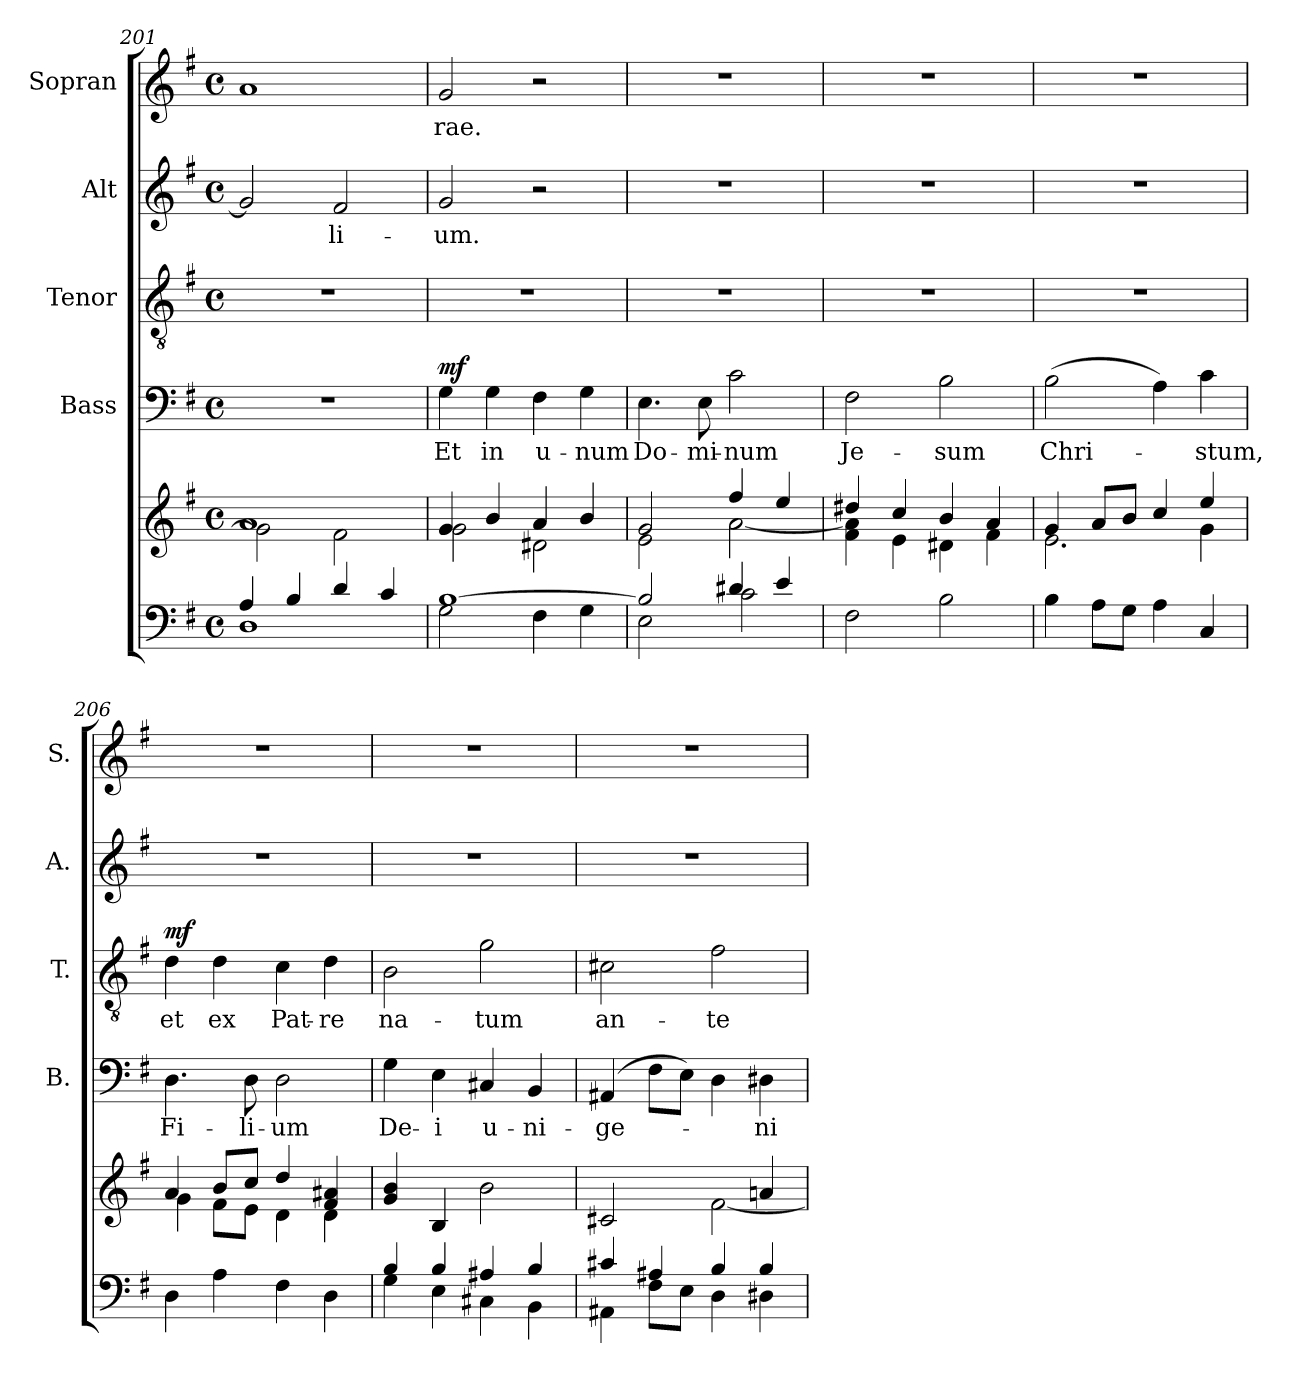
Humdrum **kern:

**kern	**kern	**kern	**text	**dynam	**kern	**text	**dynam	**kern	**text	**kern	**text
*part5	*part5	*part4	*part4	*part4	*part3	*part3	*part3	*part2	*part2	*part1	*part1
*staff6	*staff5	*staff4	*staff4	*staff4	*staff3	*staff3	*staff3	*staff2	*staff2	*staff1	*staff1
*	*	*I"Bass	*	*	*I"Tenor	*	*	*I"Alt	*	*I"Sopran	*
*	*	*I'B.	*	*	*I'T.	*	*	*I'A.	*	*I'S.	*
!!LO:PB:g=z
*clefF4	*clefG2	*clefF4	*	*	*clefGv2	*	*	*clefG2	*	*clefG2	*
*k[f#]	*k[f#]	*k[f#]	*	*	*k[f#]	*	*	*k[f#]	*	*k[f#]	*
*G:	*G:	*G:	*	*	*G:	*	*	*G:	*	*G:	*
*M4/4	*M4/4	*M4/4	*	*	*M4/4	*	*	*M4/4	*	*M4/4	*
*met(c)	*met(c)	*met(c)	*	*	*met(c)	*	*	*met(c)	*	*met(c)	*
=201	=201	=201	=201	=201	=201	=201	=201	=201	=201	=201	=201
*^	*^	*	*	*	*	*	*	*	*	*	*
4A/	1D	1a	2g\]	1r	.	.	1r	.	.	2g/]	.	1a	.
4B/	.	.	.	.	.	.	.	.	.	.	.	.	.
!	!	!	!	!	!	!	!	!	!	!	!LO:LY:b	!	!
4d/	.	.	2f#\	.	.	.	.	.	.	2f#/	-li-	.	.
4c/	.	.	.	.	.	.	.	.	.	.	.	.	.
=202	=202	=202	=202	=202	=202	=202	=202	=202	=202	=202	=202	=202	=202
!	!	!	!	!	!LO:LY:b	!LO:DY:a	!	!	!	!	!LO:LY:b	!	!LO:LY:b
[>1B	2G\	4g/	2g\	4G\	Et	mf	1r	.	.	2g/	-um.	2g/	-rae.
!	!	!	!	!	!LO:LY:b	!	!	!	!	!	!	!	!
.	.	4b/	.	4G\	in	.	.	.	.	.	.	.	.
!	!	!	!	!	!LO:LY:b	!	!	!	!	!	!	!	!
.	4F#\	4a/	2d#X\	4F#\	u-	.	.	.	.	2r	.	2r	.
!	!	!	!	!	!LO:LY:b	!	!	!	!	!	!	!	!
.	4G\	4b/	.	4G\	-num	.	.	.	.	.	.	.	.
=203	=203	=203	=203	=203	=203	=203	=203	=203	=203	=203	=203	=203	=203
!	!	!	!	!	!LO:LY:b	!	!	!	!	!	!	!	!
2B/]	2E\	2g/	2e\	4.E\	Do-	.	1r	.	.	1r	.	1r	.
!	!	!	!	!	!LO:LY:b	!	!	!	!	!	!	!	!
.	.	.	.	8E\	-mi-	.	.	.	.	.	.	.	.
!	!	!	!	!	!LO:LY:b	!	!	!	!	!	!	!	!
4d#X/	2c\	4ff#/	[<2a\	2c\	-num	.	.	.	.	.	.	.	.
4e/	.	4ee/	.	.	.	.	.	.	.	.	.	.	.
*v	*v	*	*	*	*	*	*	*	*	*	*	*	*
=204	=204	=204	=204	=204	=204	=204	=204	=204	=204	=204	=204	=204
!	!	!	!	!LO:LY:b	!	!	!	!	!	!	!	!
2F#\	4dd#X/	4f#\ 4a\]	2F#\	Je-	.	1r	.	.	1r	.	1r	.
.	4cc/	4e\	.	.	.	.	.	.	.	.	.	.
!	!	!	!	!LO:LY:b	!	!	!	!	!	!	!	!
2B\	4b/	4d#X\	2B\	-sum	.	.	.	.	.	.	.	.
.	4a/	4f#\	.	.	.	.	.	.	.	.	.	.
=205	=205	=205	=205	=205	=205	=205	=205	=205	=205	=205	=205	=205
!	!	!	!	!LO:LY:b	!	!	!	!	!	!	!	!
4B\	4g/	2.e\	(>2B\	Chri-	.	1r	.	.	1r	.	1r	.
8A\L	8a/L	.	.	.	.	.	.	.	.	.	.	.
8G\J	8b/J	.	.	.	.	.	.	.	.	.	.	.
4A\	4cc/	.	4A\)	.	.	.	.	.	.	.	.	.
!	!	!	!	!LO:LY:b	!	!	!	!	!	!	!	!
4C/	4ee/	4g\	4c\	-stum,	.	.	.	.	.	.	.	.
=206	=206	=206	=206	=206	=206	=206	=206	=206	=206	=206	=206	=206
!	!	!	!	!LO:LY:b	!	!	!LO:LY:b	!LO:DY:a	!	!	!	!
4D\	4a/	4g\	4.D\	Fi-	.	4d\	et	mf	1r	.	1r	.
!	!	!	!	!	!	!	!LO:LY:b	!	!	!	!	!
4A\	8b/L	8f#\L	.	.	.	4d\	ex	.	.	.	.	.
!	!	!	!	!LO:LY:b	!	!	!	!	!	!	!	!
.	8cc/J	8e\J	8D\	-li-	.	.	.	.	.	.	.	.
!	!	!	!	!LO:LY:b	!	!	!LO:LY:b	!	!	!	!	!
4F#\	4dd/	4d\	2D\	-um	.	4c\	Pat-	.	.	.	.	.
!	!	!	!	!	!	!	!LO:LY:b	!	!	!	!	!
4D\	4f#/ 4a#X/	4d\	.	.	.	4d\	-re	.	.	.	.	.
!!LO:LB:g=z
=207	=207	=207	=207	=207	=207	=207	=207	=207	=207	=207	=207	=207
*^	*	*	*	*	*	*	*	*	*	*	*	*
!	!	!	!	!	!LO:LY:b	!	!	!LO:LY:b	!	!	!	!	!
*	*	*v	*v	*	*	*	*	*	*	*	*	*	*
4B/	4G\	4g/ 4b/	4G\	De-	.	2B\	na-	.	1r	.	1r	.
!	!	!	!	!LO:LY:b	!	!	!	!	!	!	!	!
4B/	4E\	4B/	4E\	-i	.	.	.	.	.	.	.	.
!	!	!	!	!LO:LY:b	!	!	!LO:LY:b	!	!	!	!	!
4A#X/	4C#X\	2b\	4C#X/	u-	.	2g\	-tum	.	.	.	.	.
!	!	!	!	!LO:LY:b	!	!	!	!	!	!	!	!
4B/	4BB\	.	4BB/	-ni-	.	.	.	.	.	.	.	.
=208	=208	=208	=208	=208	=208	=208	=208	=208	=208	=208	=208	=208
*	*	*^	*	*	*	*	*	*	*	*	*	*
!	!	!	!	!	!LO:LY:b	!	!	!LO:LY:b	!	!	!	!	!
4c#X/	4AA#X\	2c#X/	2ryy	(4AA#X/	-ge-	.	2c#X\	an-	.	1r	.	1r	.
4A#X/	8F#\L	.	.	8F#\L	.	.	.	.	.	.	.	.	.
.	8E\J	.	.	8E\J)	.	.	.	.	.	.	.	.	.
!	!	!	!	!	!	!	!	!LO:LY:b	!	!	!	!	!
4B/	4D\	4ryy	[<2f#\	4D\	.	.	2f#\	-te	.	.	.	.	.
!	!	!	!	!	!LO:LY:b	!	!	!	!	!	!	!	!
4B/	4D#X\	4an/	.	4D#X\	-ni-	.	.	.	.	.	.	.	.
*v	*v	*	*	*	*	*	*	*	*	*	*	*	*
*	*v	*v	*	*	*	*	*	*	*	*	*	*
=	=	=	=	=	=	=	=	=	=	=	=
*-	*-	*-	*-	*-	*-	*-	*-	*-	*-	*-	*-
